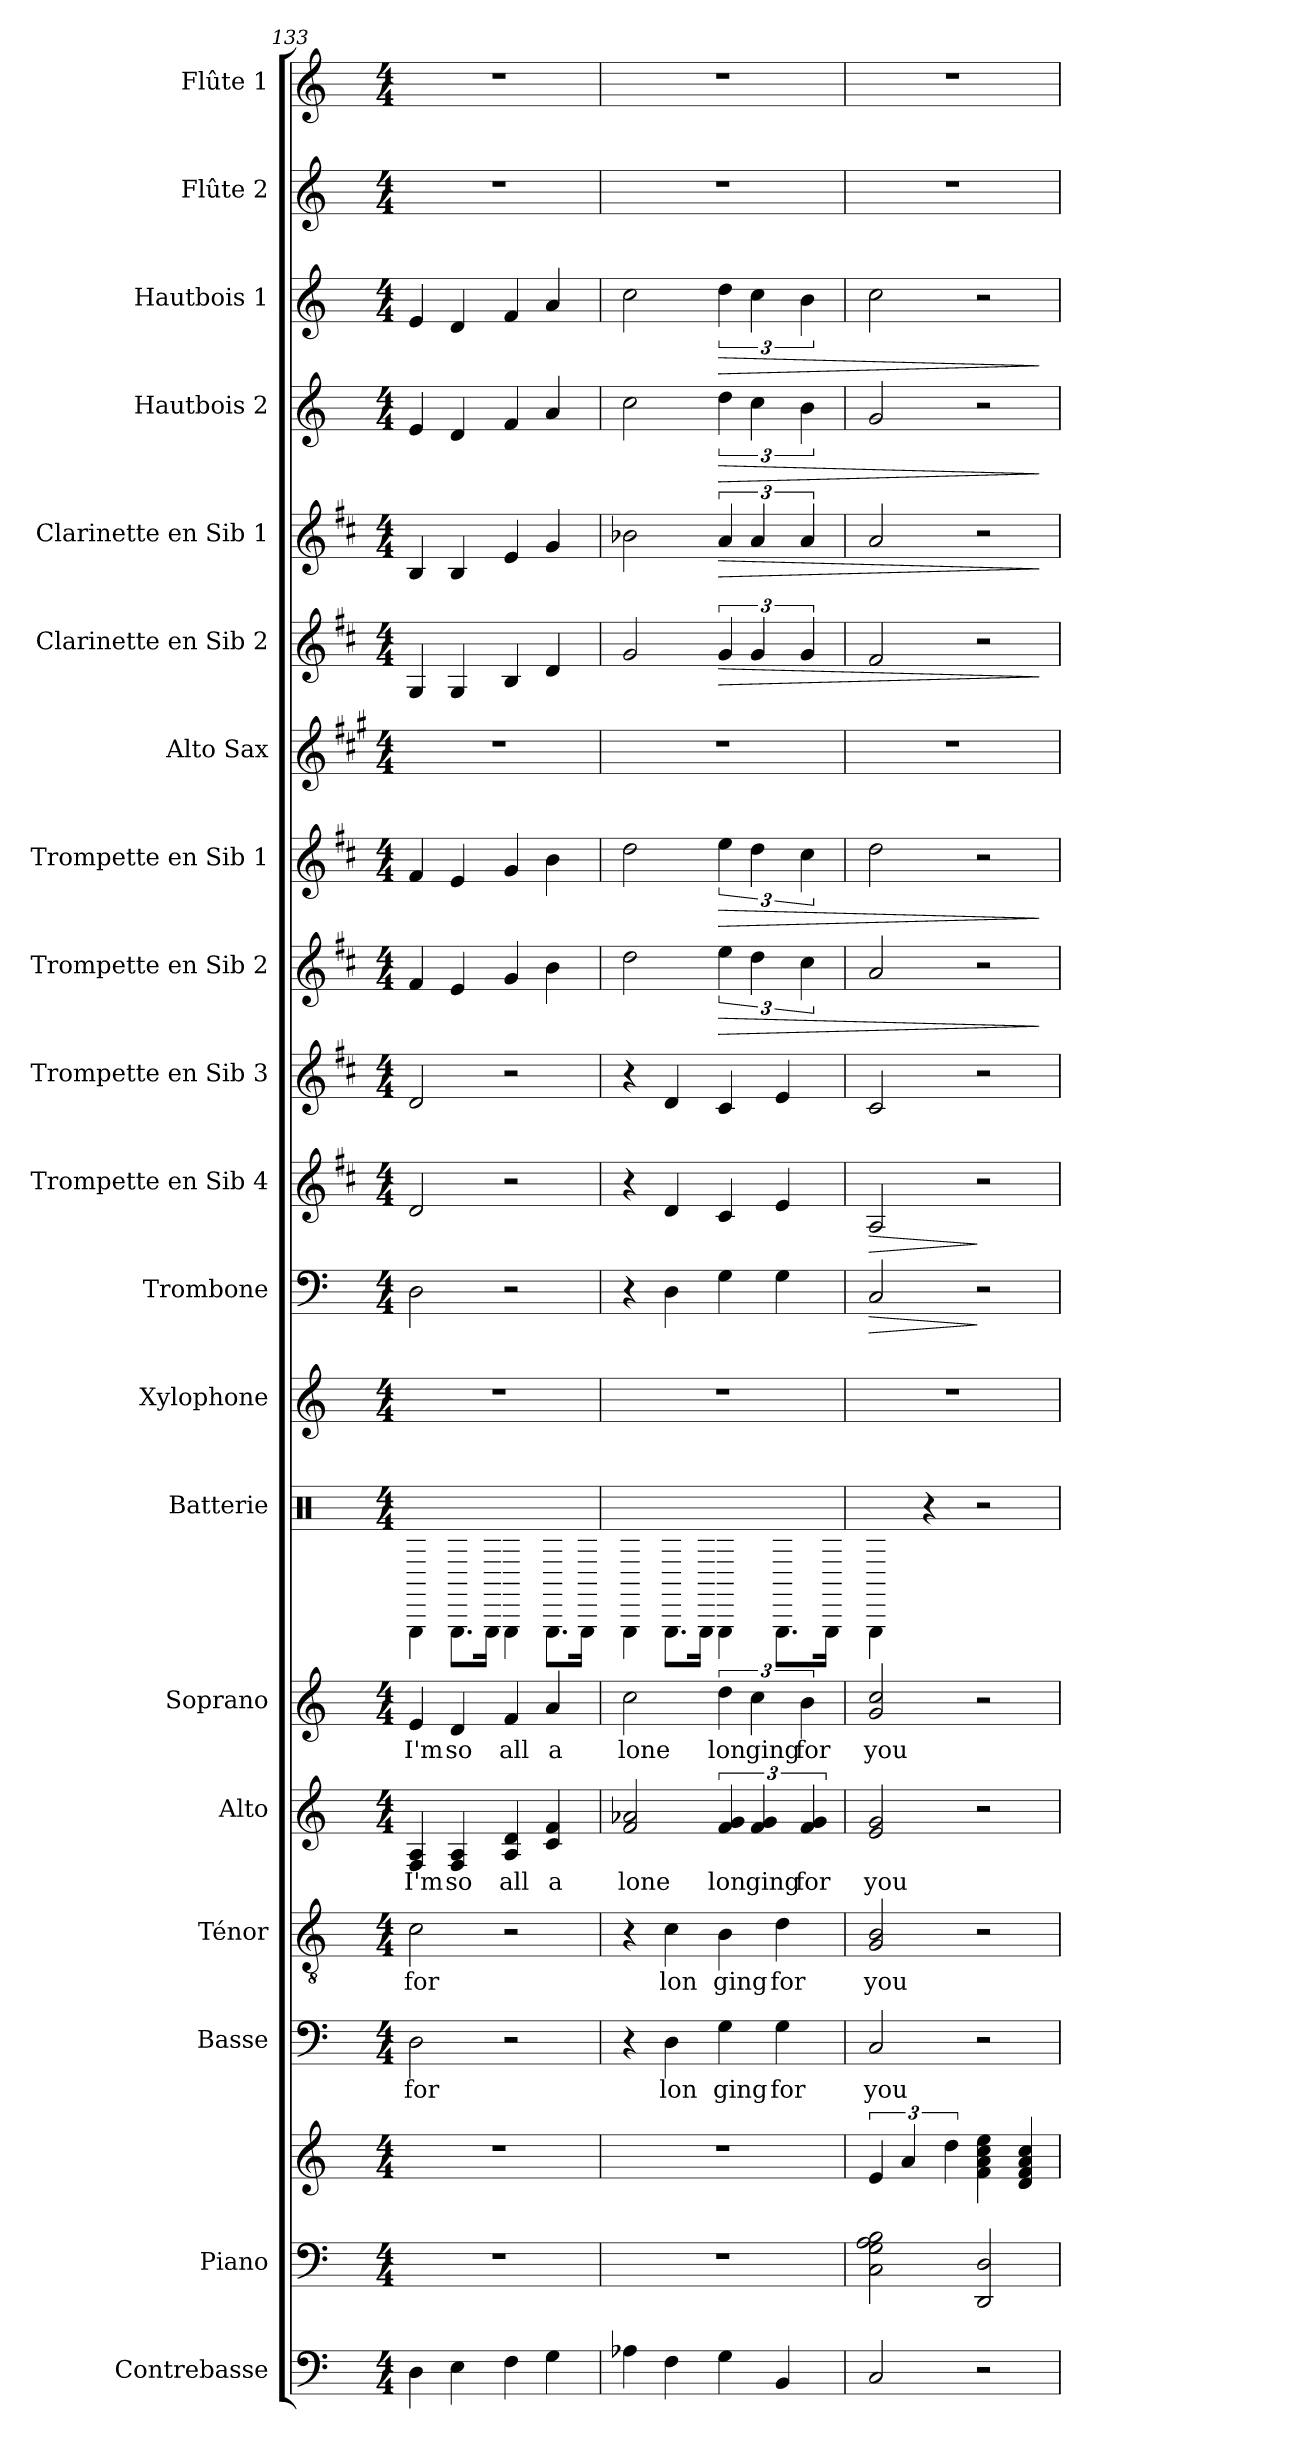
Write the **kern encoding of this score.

**kern	**kern	**kern	**kern	**text	**kern	**text	**kern	**text	**kern	**text	**kern	**kern	**kern	**dynam	**kern	**dynam	**kern	**kern	**dynam	**kern	**dynam	**kern	**kern	**dynam	**kern	**dynam	**kern	**dynam	**kern	**dynam	**kern	**kern
*part20	*part19	*part19	*part18	*part18	*part17	*part17	*part16	*part16	*part15	*part15	*part14	*part13	*part12	*part12	*part11	*part11	*part10	*part9	*part9	*part8	*part8	*part7	*part6	*part6	*part5	*part5	*part4	*part4	*part3	*part3	*part2	*part1
*staff21	*staff20	*staff19	*staff18	*staff18	*staff17	*staff17	*staff16	*staff16	*staff15	*staff15	*staff14	*staff13	*staff12	*staff12	*staff11	*staff11	*staff10	*staff9	*staff9	*staff8	*staff8	*staff7	*staff6	*staff6	*staff5	*staff5	*staff4	*staff4	*staff3	*staff3	*staff2	*staff1
*I"Contrebasse	*I"Piano	*	*I"Basse	*	*I"Ténor	*	*I"Alto	*	*I"Soprano	*	*I"Batterie	*I"Xylophone	*I"Trombone	*	*I"Trompette en Sib 4	*	*I"Trompette en Sib 3	*I"Trompette en Sib 2	*	*I"Trompette en Sib 1	*	*I"Alto Sax	*I"Clarinette en Sib 2	*	*I"Clarinette en Sib 1	*	*I"Hautbois 2	*	*I"Hautbois 1	*	*I"Flûte 2	*I"Flûte 1
*I'Cb.	*I'Pno	*	*I'Ba.	*	*I'T	*	*I'A	*	*I'S	*	*I'Batt.	*I'Xyl.	*I'Trb.	*	*I'Trp. (Sib) 4	*	*I'Trp. (Sib) 3	*I'Trp. (Sib) 2	*	*I'Trp. (Sib) 1	*	*I'A. Sx.	*I'Cl. (Sib) 2	*	*I'Cl. (Sib) 1	*	*I'Hb. 2	*	*I'Hb. 1	*	*I'Fl. 2	*I'Fl. 1
!!LO:PB:g=z
*clefF4	*clefF4	*clefG2	*clefF4	*	*clefGv2	*	*clefG2	*	*clefG2	*	*clefX	*clefG2	*clefF4	*	*clefG2	*	*clefG2	*clefG2	*	*clefG2	*	*clefG2	*clefG2	*	*clefG2	*	*clefG2	*	*clefG2	*	*clefG2	*clefG2
*ITrd7c12	*	*	*	*	*	*	*	*	*	*	*	*ITrd-7c-12	*	*	*ITrd1c2	*	*ITrd1c2	*ITrd1c2	*	*ITrd1c2	*	*ITrd5c9	*ITrd1c2	*	*ITrd1c2	*	*	*	*	*	*	*
*k[]	*k[]	*k[]	*k[]	*	*k[]	*	*k[]	*	*k[]	*	*k[]	*k[]	*k[]	*	*k[]	*	*k[]	*k[]	*	*k[]	*	*k[]	*k[]	*	*k[]	*	*k[]	*	*k[]	*	*k[]	*k[]
*C:	*C:	*C:	*C:	*	*C:	*	*C:	*	*C:	*	*C:	*C:	*C:	*	*C:	*	*C:	*C:	*	*C:	*	*C:	*C:	*	*C:	*	*C:	*	*C:	*	*C:	*C:
*M4/4	*M4/4	*M4/4	*M4/4	*	*M4/4	*	*M4/4	*	*M4/4	*	*M4/4	*M4/4	*M4/4	*	*M4/4	*	*M4/4	*M4/4	*	*M4/4	*	*M4/4	*M4/4	*	*M4/4	*	*M4/4	*	*M4/4	*	*M4/4	*M4/4
=133	=133	=133	=133	=133	=133	=133	=133	=133	=133	=133	=133	=133	=133	=133	=133	=133	=133	=133	=133	=133	=133	=133	=133	=133	=133	=133	=133	=133	=133	=133	=133	=133
!	!	!	!	!LO:LY:b	!	!	!	!	!	!	!	!	!	!	!	!	!	!	!	!	!	!	!	!	!	!	!	!	!	!	!	!
!	!	!	!	!	!	!LO:LY:b	!	!	!	!	!	!	!	!	!	!	!	!	!	!	!	!	!	!	!	!	!	!	!	!	!	!
!	!	!	!	!	!	!	!	!LO:LY:b	!	!	!	!	!	!	!	!	!	!	!	!	!	!	!	!	!	!	!	!	!	!	!	!
!	!	!	!	!	!	!	!	!	!	!LO:LY:b	!	!	!	!	!	!	!	!	!	!	!	!	!	!	!	!	!	!	!	!	!	!
4DD\	1r	1r	2D\	for	2c\	for	4F/ 4A/	I'm	4e/	I'm	4RGGG\	1r	2D\	.	2c/	.	2c/	4e/	.	4e/	.	1r	4F/	.	4A/	.	4e/	.	4e/	.	1r	1r
!	!	!	!	!	!	!	!	!LO:LY:b	!	!	!	!	!	!	!	!	!	!	!	!	!	!	!	!	!	!	!	!	!	!	!	!
!	!	!	!	!	!	!	!	!	!	!LO:LY:b	!	!	!	!	!	!	!	!	!	!	!	!	!	!	!	!	!	!	!	!	!	!
4EE\	.	.	.	.	.	.	4F/ 4A/	so	4d/	so	8.RGGG\L	.	.	.	.	.	.	4d/	.	4d/	.	.	4F/	.	4A/	.	4d/	.	4d/	.	.	.
.	.	.	.	.	.	.	.	.	.	.	16RGGG\Jk	.	.	.	.	.	.	.	.	.	.	.	.	.	.	.	.	.	.	.	.	.
!	!	!	!	!	!	!	!	!LO:LY:b	!	!	!	!	!	!	!	!	!	!	!	!	!	!	!	!	!	!	!	!	!	!	!	!
!	!	!	!	!	!	!	!	!	!	!LO:LY:b	!	!	!	!	!	!	!	!	!	!	!	!	!	!	!	!	!	!	!	!	!	!
4FF\	.	.	2r	.	2r	.	4A/ 4d/	all	4f/	all	4RGGG\	.	2r	.	2r	.	2r	4f/	.	4f/	.	.	4A/	.	4d/	.	4f/	.	4f/	.	.	.
!	!	!	!	!	!	!	!	!LO:LY:b	!	!	!	!	!	!	!	!	!	!	!	!	!	!	!	!	!	!	!	!	!	!	!	!
!	!	!	!	!	!	!	!	!	!	!LO:LY:b	!	!	!	!	!	!	!	!	!	!	!	!	!	!	!	!	!	!	!	!	!	!
4GG\	.	.	.	.	.	.	4c/ 4f/	a	4a/	a	8.RGGG\L	.	.	.	.	.	.	4a\	.	4a\	.	.	4c/	.	4f/	.	4a/	.	4a/	.	.	.
.	.	.	.	.	.	.	.	.	.	.	16RGGG\Jk	.	.	.	.	.	.	.	.	.	.	.	.	.	.	.	.	.	.	.	.	.
=134	=134	=134	=134	=134	=134	=134	=134	=134	=134	=134	=134	=134	=134	=134	=134	=134	=134	=134	=134	=134	=134	=134	=134	=134	=134	=134	=134	=134	=134	=134	=134	=134
!	!	!	!	!	!	!	!	!LO:LY:b	!	!	!	!	!	!	!	!	!	!	!	!	!	!	!	!	!	!	!	!	!	!	!	!
!	!	!	!	!	!	!	!	!	!	!LO:LY:b	!	!	!	!	!	!	!	!	!	!	!	!	!	!	!	!	!	!	!	!	!	!
4AA-X\	1r	1r	4r	.	4r	.	2f/ 2a-X/	lone	2cc\	lone	4RGGG\	1r	4r	.	4r	.	4r	2cc\	.	2cc\	.	1r	2f/	.	2a-X\	.	2cc\	.	2cc\	.	1r	1r
!	!	!	!	!LO:LY:b	!	!	!	!	!	!	!	!	!	!	!	!	!	!	!	!	!	!	!	!	!	!	!	!	!	!	!	!
!	!	!	!	!	!	!LO:LY:b	!	!	!	!	!	!	!	!	!	!	!	!	!	!	!	!	!	!	!	!	!	!	!	!	!	!
4FF\	.	.	4D\	lon	4c\	lon	.	.	.	.	8.RGGG\L	.	4D\	.	4c/	.	4c/	.	.	.	.	.	.	.	.	.	.	.	.	.	.	.
.	.	.	.	.	.	.	.	.	.	.	16RGGG\Jk	.	.	.	.	.	.	.	.	.	.	.	.	.	.	.	.	.	.	.	.	.
!	!	!	!	!LO:LY:b	!	!	!	!	!	!	!	!	!	!	!	!	!	!	!	!	!	!	!	!	!	!	!	!	!	!	!	!
!	!	!	!	!	!	!LO:LY:b	!	!	!	!	!	!	!	!	!	!	!	!	!	!	!	!	!	!	!	!	!	!	!	!	!	!
!	!	!	!	!	!	!	!	!LO:LY:b	!	!	!	!	!	!	!	!	!	!	!	!	!	!	!	!	!	!	!	!	!	!	!	!
!	!	!	!	!	!	!	!	!	!	!LO:LY:b	!	!	!	!	!	!	!	!	!LO:HP:b	!	!LO:HP:b	!	!	!LO:HP:b	!	!LO:HP:b	!	!LO:HP:b	!	!LO:HP:b	!	!
4GG\	.	.	4G\	ging	4B\	ging	6f/ 6g/	lon	6dd\	lon	4RGGG\	.	4G\	.	4B/	.	4B/	6dd\	>	6dd\	>	.	6f/	>	6g/	>	6dd\	>	6dd\	>	.	.
!	!	!	!	!	!	!	!	!LO:LY:b	!	!	!	!	!	!	!	!	!	!	!	!	!	!	!	!	!	!	!	!	!	!	!	!
!	!	!	!	!	!	!	!	!	!	!LO:LY:b	!	!	!	!	!	!	!	!	!	!	!	!	!	!	!	!	!	!	!	!	!	!
.	.	.	.	.	.	.	6f/ 6g/	ging	6cc\	ging	.	.	.	.	.	.	.	6cc\	.	6cc\	.	.	6f/	.	6g/	.	6cc\	.	6cc\	.	.	.
!	!	!	!	!LO:LY:b	!	!	!	!	!	!	!	!	!	!	!	!	!	!	!	!	!	!	!	!	!	!	!	!	!	!	!	!
!	!	!	!	!	!	!LO:LY:b	!	!	!	!	!	!	!	!	!	!	!	!	!	!	!	!	!	!	!	!	!	!	!	!	!	!
4BBB/	.	.	4G\	for	4d\	for	.	.	.	.	8.RGGG\L	.	4G\	.	4d/	.	4d/	.	.	.	.	.	.	.	.	.	.	.	.	.	.	.
!	!	!	!	!	!	!	!	!LO:LY:b	!	!	!	!	!	!	!	!	!	!	!	!	!	!	!	!	!	!	!	!	!	!	!	!
!	!	!	!	!	!	!	!	!	!	!LO:LY:b	!	!	!	!	!	!	!	!	!	!	!	!	!	!	!	!	!	!	!	!	!	!
.	.	.	.	.	.	.	6f/ 6g/	for	6b\	for	.	.	.	.	.	.	.	6b\	.	6b\	.	.	6f/	.	6g/	.	6b\	.	6b\	.	.	.
.	.	.	.	.	.	.	.	.	.	.	16RGGG\Jk	.	.	.	.	.	.	.	.	.	.	.	.	.	.	.	.	.	.	.	.	.
=135	=135	=135	=135	=135	=135	=135	=135	=135	=135	=135	=135	=135	=135	=135	=135	=135	=135	=135	=135	=135	=135	=135	=135	=135	=135	=135	=135	=135	=135	=135	=135	=135
!	!	!	!	!LO:LY:b	!	!	!	!	!	!	!	!	!	!	!	!	!	!	!	!	!	!	!	!	!	!	!	!	!	!	!	!
!	!	!	!	!	!	!LO:LY:b	!	!	!	!	!	!	!	!	!	!	!	!	!	!	!	!	!	!	!	!	!	!	!	!	!	!
!	!	!	!	!	!	!	!	!LO:LY:b	!	!	!	!	!	!	!	!	!	!	!	!	!	!	!	!	!	!	!	!	!	!	!	!
!	!	!	!	!	!	!	!	!	!	!LO:LY:b	!	!	!	!LO:HP:b	!	!LO:HP:b	!	!	!	!	!	!	!	!	!	!	!	!	!	!	!	!
2CC/	2C\ 2G\ 2A\ 2B\	6e/	2C/	you	2G/ 2B/	you	2e/ 2g/	you	2g/ 2cc/	you	4RGGG\	1r	2C/	>	2G/	>	2B/	2g/	.	2cc\	.	1r	2e/	.	2g/	.	2g/	.	2cc\	.	1r	1r
.	.	6a/	.	.	.	.	.	.	.	.	.	.	.	.	.	.	.	.	.	.	.	.	.	.	.	.	.	.	.	.	.	.
.	.	.	.	.	.	.	.	.	.	.	4r	.	.	.	.	.	.	.	.	.	.	.	.	.	.	.	.	.	.	.	.	.
.	.	6dd\	.	.	.	.	.	.	.	.	.	.	.	.	.	.	.	.	.	.	.	.	.	.	.	.	.	.	.	.	.	.
2r	2DD/ 2D/	4f\ 4a\ 4cc\ 4ee\	2r	.	2r	.	2r	.	2r	.	2r	.	2r	]	2r	]	2r	2r	.	2r	.	.	2r	.	2r	.	2r	.	2r	.	.	.
.	.	4d/ 4f/ 4a/ 4cc/	.	.	.	.	.	.	.	.	.	.	.	.	.	.	.	.	.	.	.	.	.	.	.	.	.	.	.	.	.	.
.	.	.	.	.	.	.	.	.	.	.	.	.	.	.	.	.	.	.	]	.	]	.	.	]	.	]	.	]	.	]	.	.
=	=	=	=	=	=	=	=	=	=	=	=	=	=	=	=	=	=	=	=	=	=	=	=	=	=	=	=	=	=	=	=	=
*-	*-	*-	*-	*-	*-	*-	*-	*-	*-	*-	*-	*-	*-	*-	*-	*-	*-	*-	*-	*-	*-	*-	*-	*-	*-	*-	*-	*-	*-	*-	*-	*-
